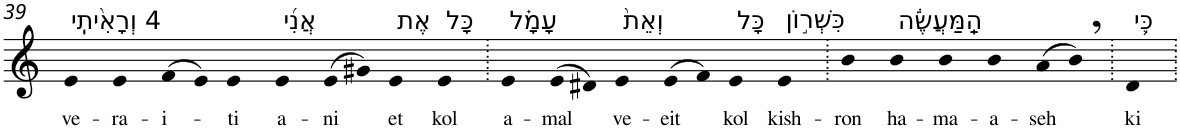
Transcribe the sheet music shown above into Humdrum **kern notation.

**kern	**text
*part1	*part1
*staff1	*staff1
*I"Piano	*
*I'Pno	*
!!LO:PB:g=z
*clefG2	*
*k[]	*
=39	=39
!LO:TX:a:t=4 וְרָאִ֨יתִֽי	!
!	!LO:LY:b
4e	ve-
!	!LO:LY:b
4e	-ra-
!	!LO:LY:b
(>8f	-i-
8e)	.
!	!LO:LY:b
4e	-ti
!LO:TX:a:t=אֲנִ֜י	!
!	!LO:LY:b
4e	a-
!	!LO:LY:b
(>8e	-ni
8g#X)	.
!LO:TX:a:t=אֶת	!
!	!LO:LY:b
4e	et
!LO:TX:a:t=כָּל	!
!	!LO:LY:b
4e	kol
=40.	=40.
!LO:TX:a:t=עָמָ֗ל	!
!	!LO:LY:b
4e	a-
!	!LO:LY:b
(>8e	-mal
8d#X)	.
!LO:TX:a:t=וְאֵת֙	!
!	!LO:LY:b
4e	ve-
!	!LO:LY:b
(>8e	-eit
8f)	.
!LO:TX:a:t=כָּל	!
!	!LO:LY:b
4e	kol
!LO:TX:a:t=כִּשְׁר֣וֹן	!
!	!LO:LY:b
4e	kish-
=41.	=41.
!	!LO:LY:b
4b	-ron
!LO:TX:a:t=הַֽמַּעֲשֶׂ֔ה	!
!	!LO:LY:b
4b	ha-
!	!LO:LY:b
4b	-ma-
!	!LO:LY:b
4b	-a-
!	!LO:LY:b
(>8a	-seh
8b,)	.
=42.	=42.
!LO:TX:a:t=כִּ֛י	!
!	!LO:LY:b
4d	ki
=.	=.
*-	*-
